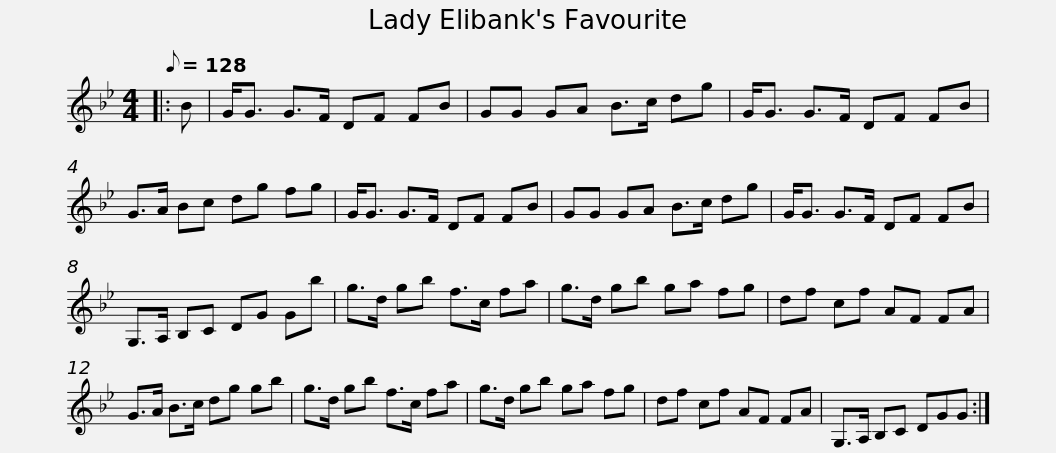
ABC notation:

X:1
L:1/8
Q:1/8=128
M:4/4
I:linebreak $
K:Gmin
V:1 treble
V:1
|: B | G<G G>F DF FB | GG GA B>c dg | G<G G>F DF FB | G>A Bc dg fg |$ %5
 G<G G>F DF FB | GG GA B>c dg | G<G G>F DF FB | G,>A, B,C DG Gb | g>d gb f>c fa |$ %10
 g>d gb ga fg | df cf AF FA | G>A B>c dg gb | g>d gb f>c fa | g>d gb ga fg |$ %15
 df cf AF FA | G,>A, B,C DGG :| %17
